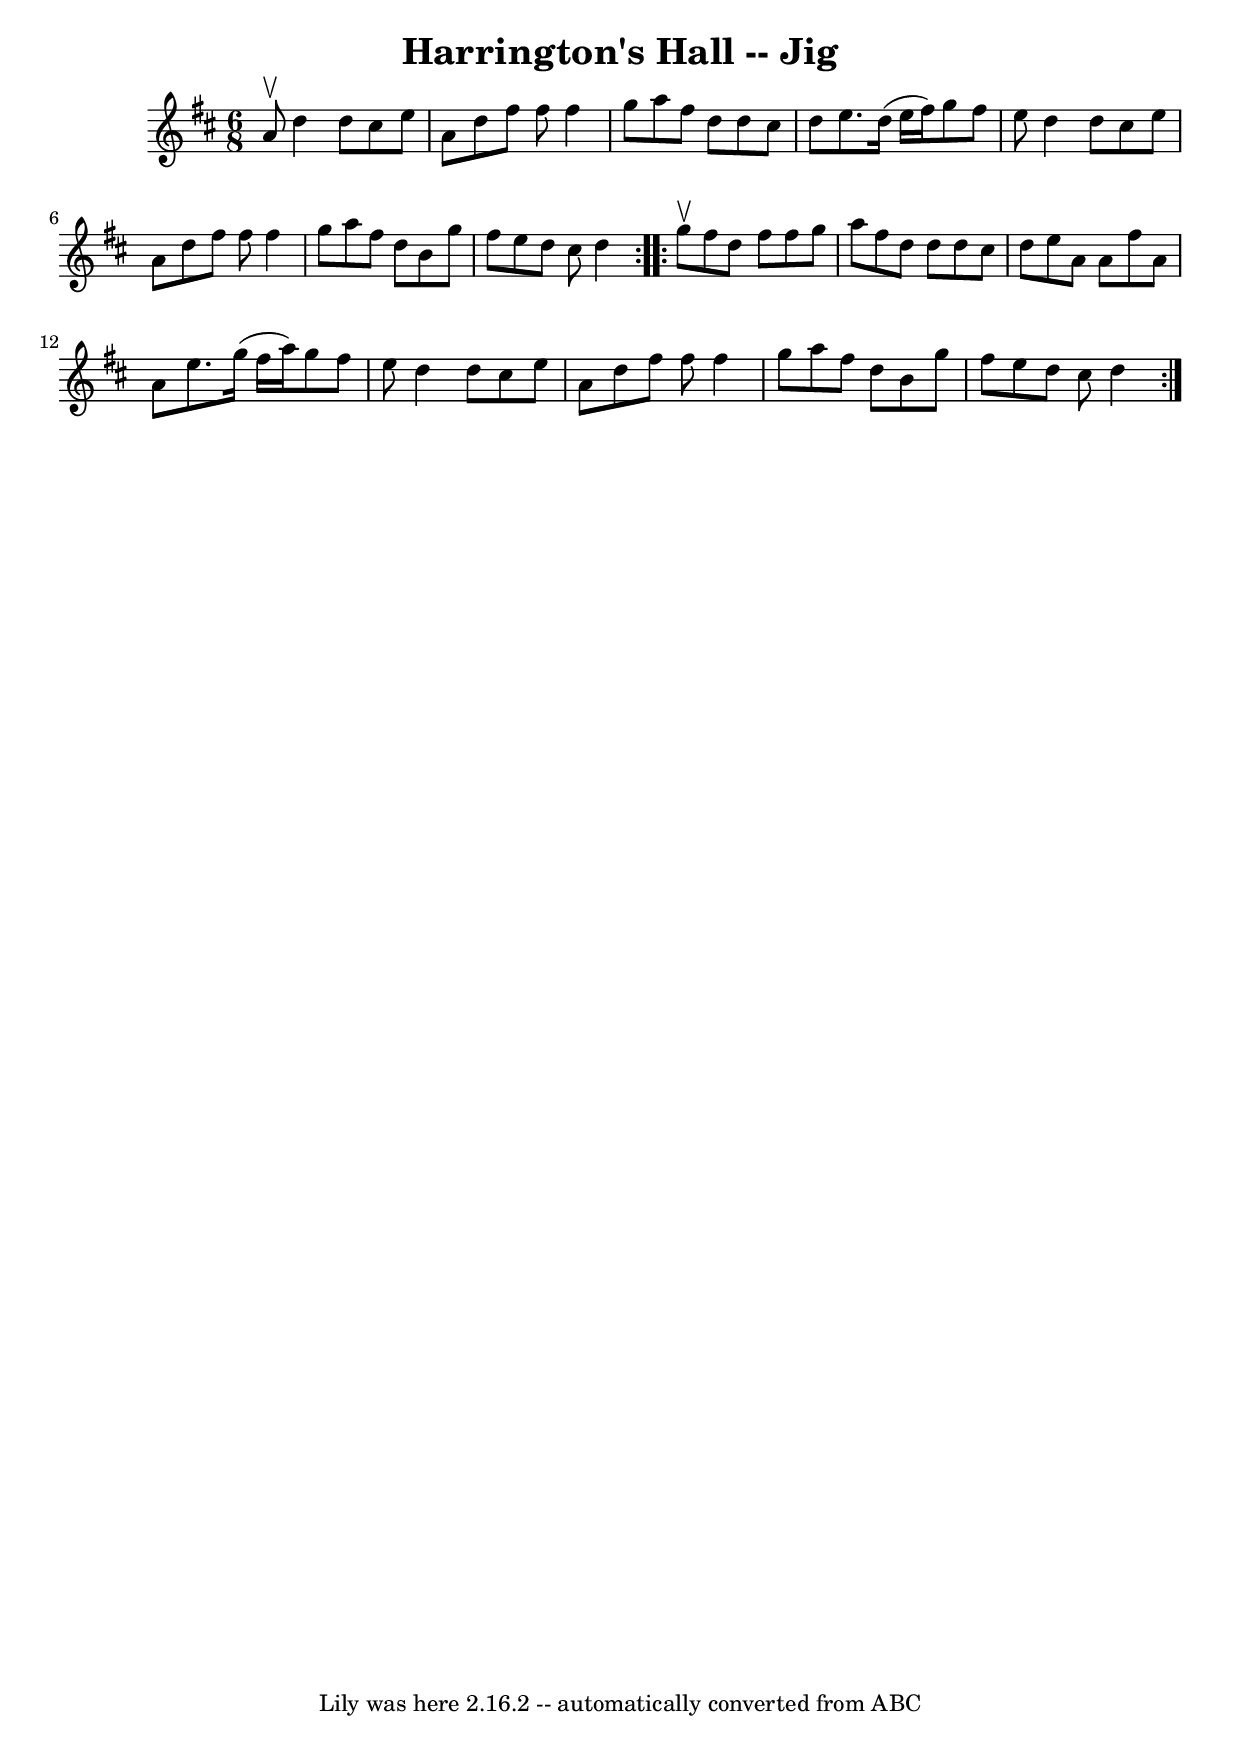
\version "2.7.40"
\include "Mammoth.ily"
\header {
	%% book = "Ryan's Mammoth Collection"
	crossRefNumber = "1"
	footnotes = "\\\\84 430"
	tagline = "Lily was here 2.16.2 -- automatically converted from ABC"
	title = "Harrington's Hall -- Jig"
}
voicedefault =  {
\set Score.defaultBarType = "empty"

\repeat volta 2 {
\time 6/8 \key d \major a'8^\upbow |
 d''4 d''8 cis''8    
e''8 a'8    |
 d''8 fis''8 fis''8 fis''4 g''8    
|
 a''8 fis''8 d''8 d''8 cis''8 d''8    |
 e''8. 
 d''16 (e''16 fis''16) g''8 fis''8 e''8    |
 d''4 
 d''8 cis''8 e''8 a'8    |
 d''8 fis''8 fis''8    
fis''4 g''8    |
 a''8 fis''8 d''8 b'8 g''8 fis''8    
|
 e''8 d''8 cis''8 d''4    }     \repeat volta 2 { g''8 
^\upbow |
 fis''8 d''8 fis''8 fis''8 g''8 a''8    
|
 fis''8 d''8 d''8 d''8 cis''8 d''8    |
 e''8  
 a'8 a'8 fis''8 a'8 a'8    |
 e''8. g''16 (fis''16   
 a''16) g''8 fis''8 e''8    |
 d''4 d''8 cis''8    
e''8 a'8    |
 d''8 fis''8 fis''8 fis''4 g''8    
|
 a''8 fis''8 d''8 b'8 g''8 fis''8    |
 e''8   
 d''8 cis''8 d''4  }   
}

\score{
    <<

	\context Staff="default"
	{
	    \voicedefault 
	}

    >>
	\layout {
	}
	\midi {}
}
